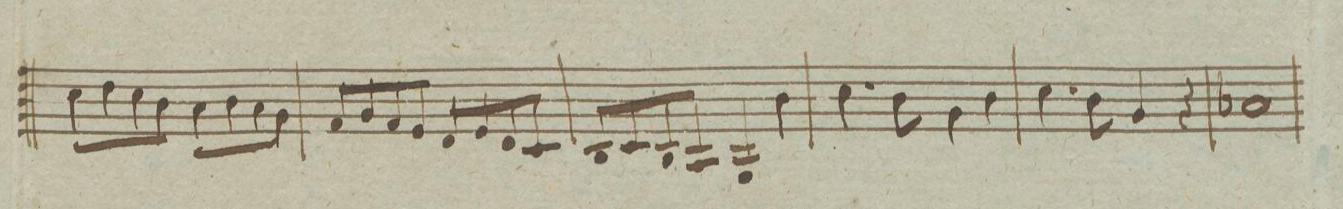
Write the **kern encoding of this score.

**kern
*I"Clarinetto Secondo in C. et B.
*clefG2
*k[]
*met(c|)
*M2/2
8cc\L
8dd\
8cc\
8b\J
8aL\
8b\
8a/
8g/J
=142
8f/L
8g/
8f/
8e/J
8d/L
8e/
8d/
8c/J
=143
8B/L
8c/
8B/
8A/J
4G/
4b\
=144
4.cc\
8b\
4g\
4b\
=145
4.cc\
8b\
4g/
4r
=146
1a-X/
=147
*-
